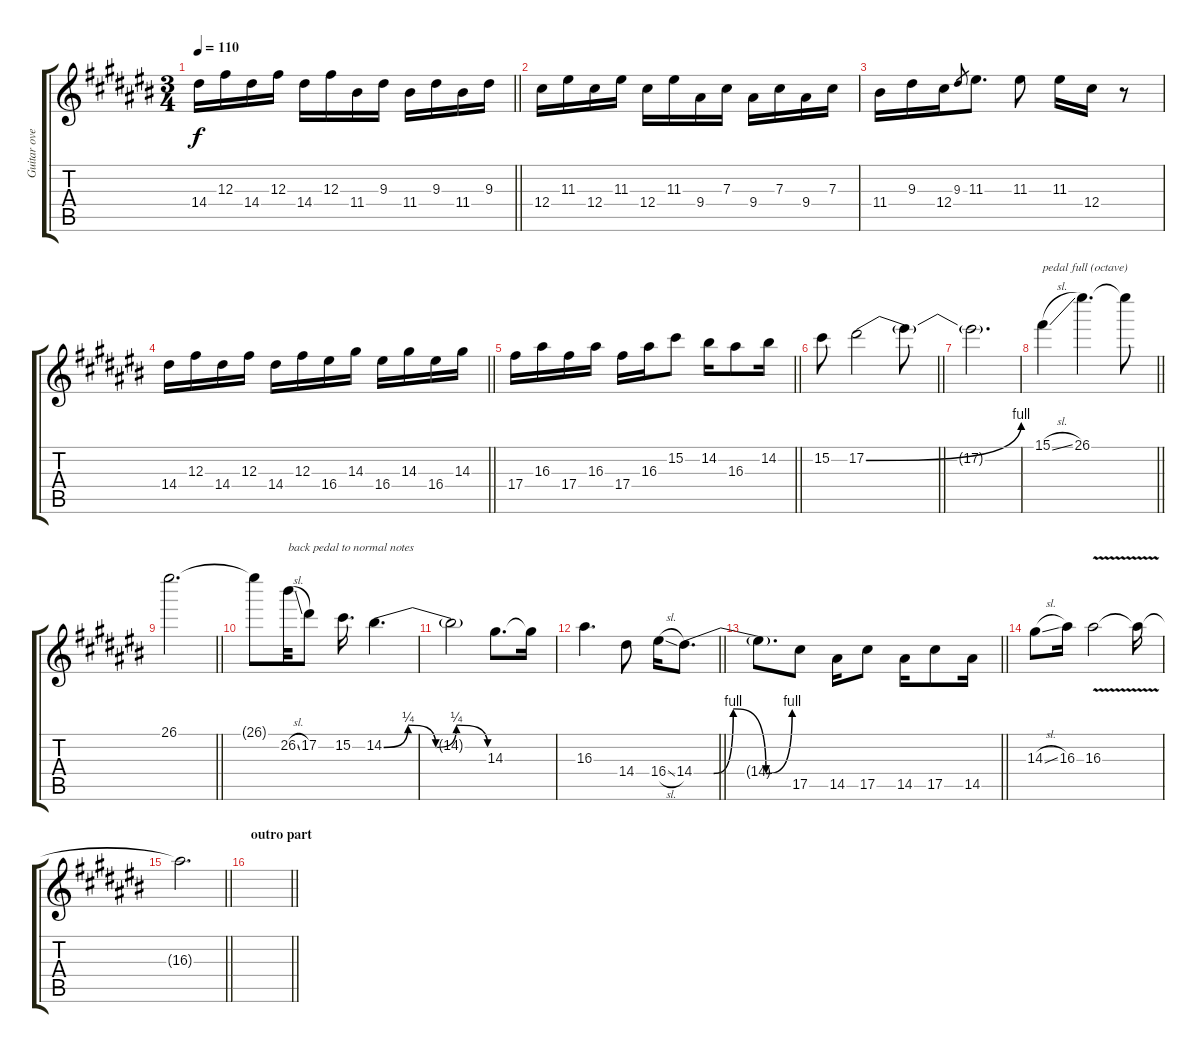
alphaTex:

\track ("Guitar overdriven + delay + church effec" "Guitar ove") {instrument overdrivenguitar}
\staff {score tabs}
\tuning (Eb4 Bb3 Gb3 Db3 Ab2 Eb2) {hide}
\ts (3 4)
\tempo 110
\clef g2
\barLineRight lightlight
\ks c#
14.4.16{dy f} 12.3.16 14.4.16 12.3.16 14.4.16 12.3.16 11.4.16 9.3.16 11.4.16 9.3.16 11.4.16 9.3.16 |
12.4.16 11.3.16 12.4.16 11.3.16 12.4.16 11.3.16 9.4.16 7.3.16 9.4.16 7.3.16 9.4.16 7.3.16 |
11.4.16 9.3.16 12.4.16 9.3.8{gr} 11.3.8{d} 11.3.8 11.3.16 12.4.16 r.8 |
\barLineRight lightlight
14.4.16 12.3.16 14.4.16 12.3.16 14.4.16 12.3.16 16.4.16 14.3.16 16.4.16 14.3.16 16.4.16 14.3.16 |
\barLineRight lightlight
17.4.16 16.3.16 17.4.16 16.3.16 17.4.16 16.3.16 15.2.8 14.2.16 16.3.8 14.2.16 |
\barLineRight lightlight
15.2.8 17.2{be (bend 0 0 60 4)}.2 17.2{t}.8 |
\section ("" "")
17.2{t}.2{d} |
\barLineRight lightlight
15.1{sl}.4{txt "pedal full (octave)"} 26.1.4{d} 26.1{t}.8 |
\barLineRight lightlight
26.1.2{d} |
26.1{t}.8 26.2{sl}.32{txt "back pedal to normal notes"} 17.2.8 15.2.16{d} 14.2{be (custom 0 0 14 1 30 0 42 1 60 0)}.4{d} |
14.2{t}.2 14.3.8{d} 14.3{t}.16 |
\barLineRight lightlight
16.3.4{d} 14.4.8 16.4{sl}.16 14.4{be (custom 0 0 12 0 24 4 44 0 60 4)}.8{d} |
\barLineRight lightlight
14.4{t}.8{d} 17.5.8 14.5.16 17.5.8 14.5.16 17.5.8 14.5.16 |
14.3{sl}.8 16.3.16 16.3{v}.2 16.3{t}.16 |
\barLineRight lightlight
16.3{t}.2{d} |
\section ("" "outro part")
\barLineRight lightlight
